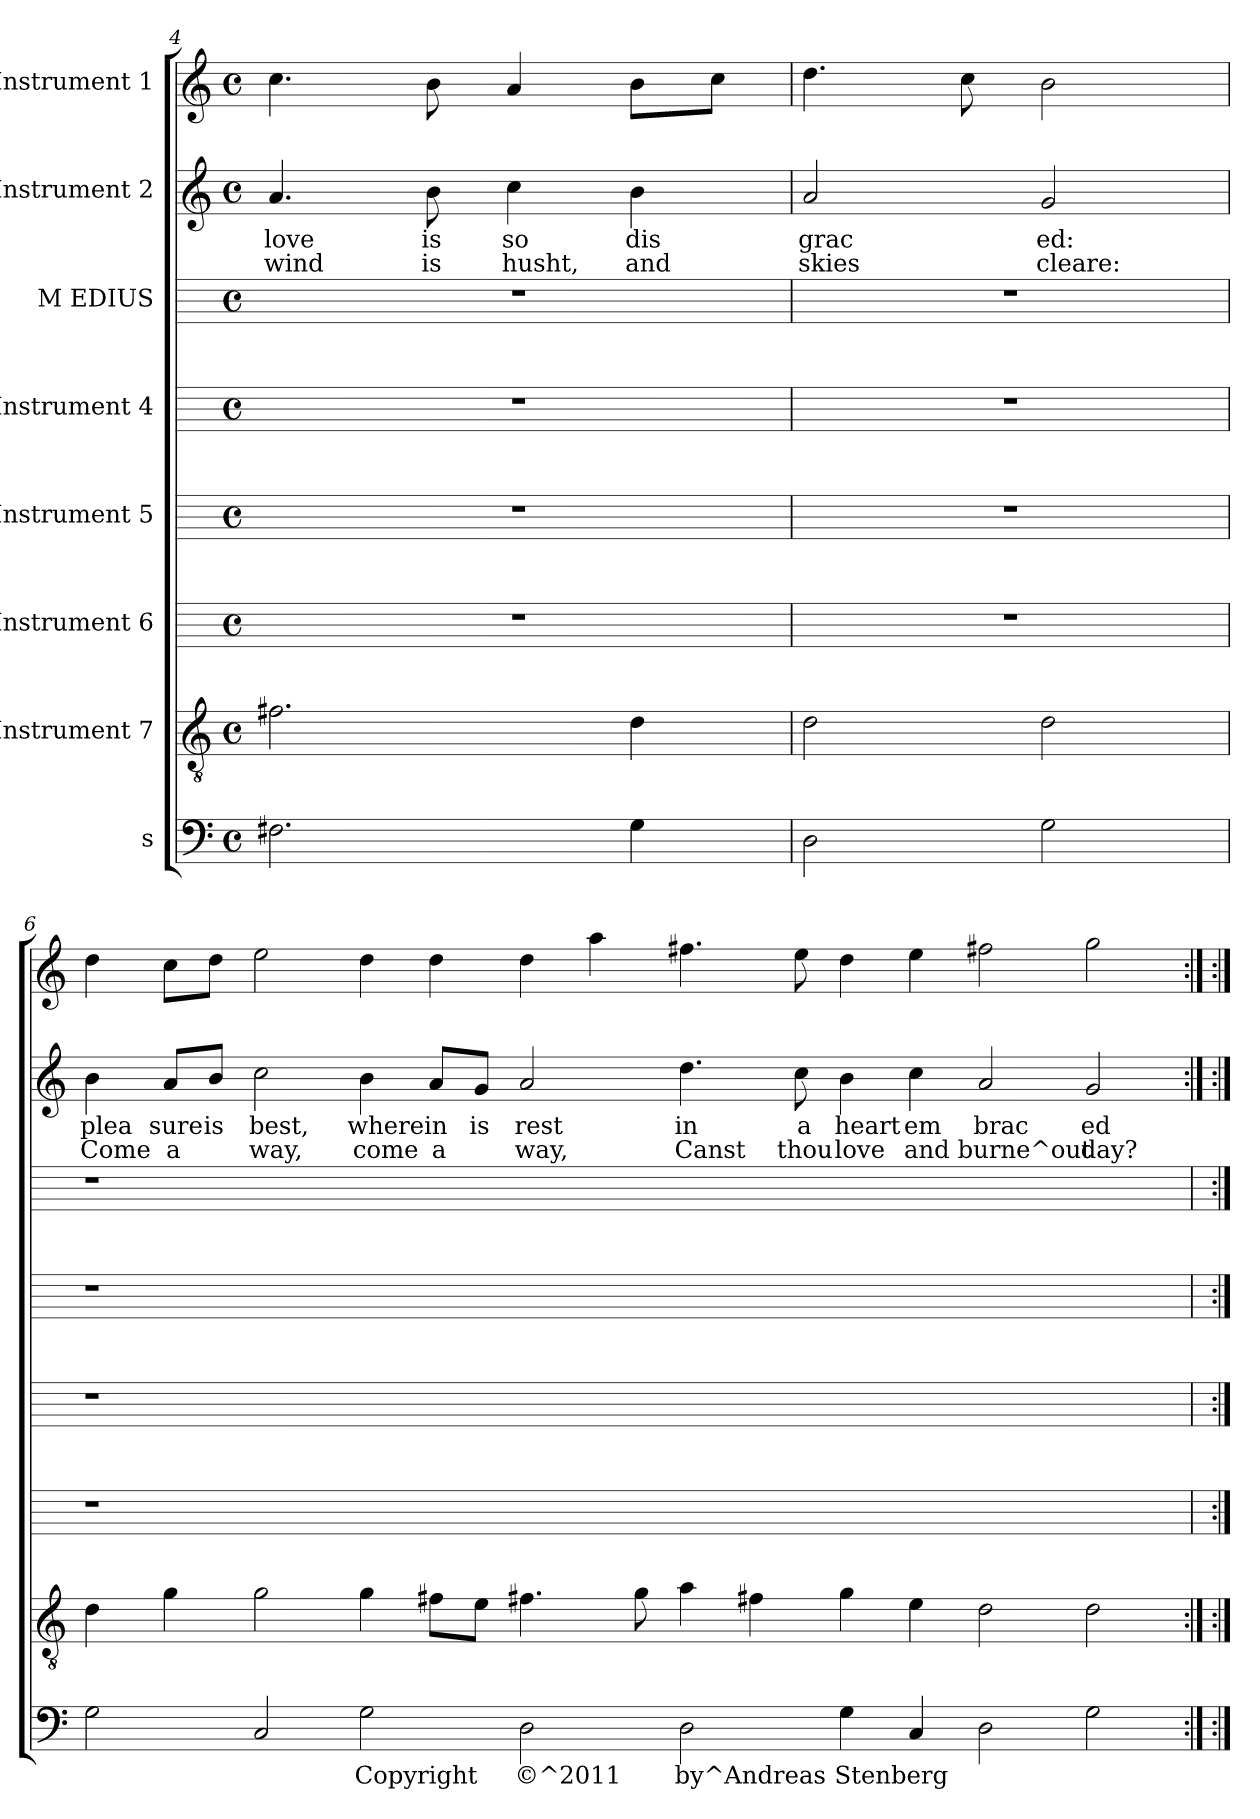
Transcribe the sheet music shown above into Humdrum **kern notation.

**kern	**text	**kern	**text	**kern	**kern	**kern	**kern	**kern	**text	**text	**kern	**text
*part8	*part8	*part7	*part7	*part6	*part5	*part4	*part3	*part2	*part2	*part2	*part1	*part1
*staff8	*staff8	*staff7	*staff7	*staff6	*staff5	*staff4	*staff3	*staff2	*staff2	*staff2	*staff1	*staff1
*I"s	*	*I"Instrument 7	*	*I"Instrument 6	*I"Instrument 5	*I"Instrument 4	*I"M EDIUS	*I"Instrument 2	*	*	*I"Instrument 1	*
*clefF4	*	*clefGv2	*	*	*	*	*	*clefG2	*	*	*clefG2	*
*k[]	*	*k[]	*	*k[]	*k[]	*k[]	*k[]	*k[]	*	*	*k[]	*
*C:	*	*C:	*	*C:	*C:	*C:	*C:	*C:	*	*	*C:	*
*M4/4	*	*M4/4	*	*M4/4	*M4/4	*M4/4	*M4/4	*M4/4	*	*	*M4/4	*
*met(c)	*	*met(c)	*	*met(c)	*met(c)	*met(c)	*met(c)	*met(c)	*	*	*met(c)	*
=4	=4	=4	=4	=4	=4	=4	=4	=4	=4	=4	=4	=4
!	!LO:LY:b	!	!LO:LY:b:cj	!	!	!	!	!	!LO:LY:b:cj	!LO:LY:b:cj	!	!LO:LY:b:cj
2.F#X\	.	2.f#X\	.	1r	1r	1r	1r	4.a/	love	wind	4.cc\	.
!	!	!	!	!	!	!	!	!	!LO:LY:b:cj	!LO:LY:b:cj	!	!LO:LY:b:cj
.	.	.	.	.	.	.	.	8b\	is	is	8b\	.
!	!	!	!	!	!	!	!	!	!LO:LY:b:cj	!LO:LY:b:cj	!	!LO:LY:b:cj
.	.	.	.	.	.	.	.	4cc\	so	husht,	4a/	.
!	!LO:LY:b	!	!LO:LY:b:cj	!	!	!	!	!	!LO:LY:b:cj	!LO:LY:b:cj	!	!LO:LY:b:cj
4G\	.	4d\	.	.	.	.	.	4b\	dis	and	8b\L	.
!	!	!	!	!	!	!	!	!	!	!	!	!LO:LY:b:cj
.	.	.	.	.	.	.	.	.	.	.	8cc\J	.
=5	=5	=5	=5	=5	=5	=5	=5	=5	=5	=5	=5	=5
!	!LO:LY:b	!	!LO:LY:b:cj	!	!	!	!	!	!LO:LY:b:cj	!LO:LY:b:cj	!	!LO:LY:b:cj
2D\	.	2d\	.	1r	1r	1r	1r	2a/	grac	skies	4.dd\	.
!	!	!	!	!	!	!	!	!	!	!	!	!LO:LY:b:cj
.	.	.	.	.	.	.	.	.	.	.	8cc\	.
!	!LO:LY:b	!	!LO:LY:b:cj	!	!	!	!	!	!LO:LY:b:cj	!LO:LY:b:cj	!	!LO:LY:b:cj
2G\	.	2d\	.	.	.	.	.	2g/	ed:	cleare:	2b\	.
!!LO:PB:g=z
=6	=6	=6	=6	=6	=6	=6	=6	=6	=6	=6	=6	=6
!	!LO:LY:b	!	!LO:LY:b:cj	!	!	!	!	!	!LO:LY:b:cj	!LO:LY:b:cj	!	!LO:LY:b:cj
2G\	.	4d\	.	1r	1r	1r	1r	4b\	plea	Come	4dd\	.
!	!	!	!LO:LY:b:cj	!	!	!	!	!	!LO:LY:b:cj	!LO:LY:b:cj	!	!LO:LY:b:cj
.	.	4g\	.	.	.	.	.	8a/L	sure	a	8cc\L	.
!	!	!	!	!	!	!	!	!	!LO:LY:b:cj	!LO:LY:b:cj	!	!LO:LY:b:cj
.	.	.	.	.	.	.	.	8b/J	is	.	8dd\J	.
!	!LO:LY:b	!	!LO:LY:b:cj	!	!	!	!	!	!LO:LY:b:cj	!LO:LY:b:cj	!	!LO:LY:b:cj
2C/	.	2g\	.	.	.	.	.	2cc\	best,	way,	2ee\	.
!	!LO:LY:b	!	!LO:LY:b:cj	!	!	!	!	!	!LO:LY:b:cj	!LO:LY:b:cj	!	!LO:LY:b:cj
2G\	Copyright	4g\	.	0.ryy	0.ryy	0.ryy	0.ryy	4b\	where	come	4dd\	.
!	!	!	!LO:LY:b:cj	!	!	!	!	!	!LO:LY:b:cj	!LO:LY:b:cj	!	!LO:LY:b:cj
.	.	8f#X\L	.	.	.	.	.	8a/L	in	a	4dd\	.
!	!	!	!LO:LY:b:cj	!	!	!	!	!	!LO:LY:b:cj	!LO:LY:b:cj	!	!
.	.	8e\J	.	.	.	.	.	8g/J	is	.	.	.
!	!LO:LY:b	!	!LO:LY:b:cj	!	!	!	!	!	!LO:LY:b:cj	!LO:LY:b:cj	!	!LO:LY:b:cj
2D\	©^2011	4.f#X\	.	.	.	.	.	2a/	rest	way,	4dd\	.
!	!	!	!	!	!	!	!	!	!	!	!	!LO:LY:b:cj
.	.	.	.	.	.	.	.	.	.	.	4aa\	.
!	!	!	!LO:LY:b:cj	!	!	!	!	!	!	!	!	!
.	.	8g\	.	.	.	.	.	.	.	.	.	.
!	!LO:LY:b	!	!LO:LY:b:cj	!	!	!	!	!	!LO:LY:b:cj	!LO:LY:b:cj	!	!LO:LY:b:cj
2D\	by^Andreas	4a\	.	.	.	.	.	4.dd\	in	Canst	4.ff#X\	.
!	!	!	!LO:LY:b:cj	!	!	!	!	!	!	!	!	!
.	.	4f#X\	.	.	.	.	.	.	.	.	.	.
!	!	!	!	!	!	!	!	!	!LO:LY:b:cj	!LO:LY:b:cj	!	!LO:LY:b:cj
.	.	.	.	.	.	.	.	8cc\	a	thou	8ee\	.
!	!LO:LY:b	!	!LO:LY:b:cj	!	!	!	!	!	!LO:LY:b:cj	!LO:LY:b:cj	!	!LO:LY:b:cj
4G\	Stenberg	4g\	.	.	.	.	.	4b\	heart	love	4dd\	.
!	!LO:LY:b	!	!LO:LY:b:cj	!	!	!	!	!	!LO:LY:b:cj	!LO:LY:b:cj	!	!LO:LY:b:cj
4C/	.	4e\	.	.	.	.	.	4cc\	em	and	4ee\	.
!	!LO:LY:b	!	!LO:LY:b:cj	!	!	!	!	!	!LO:LY:b:cj	!LO:LY:b:cj	!	!LO:LY:b:cj
2D\	.	2d\	.	.	.	.	.	2a/	brac	burne^out	2ff#X\	.
!	!LO:LY:b	!	!LO:LY:b:cj	!	!	!	!	!	!LO:LY:b:cj	!LO:LY:b:cj	!	!LO:LY:b:cj
2G\	.	2d\	.	.	.	.	.	2g/	ed	day?	2gg\	.
=:|!	=:|!	=:|!	=:|!	=	=	=	=	=:|!	=:|!	=:|!	=:|!	=:|!
*-	*-	*-	*-	*-	*-	*-	*-	*-	*-	*-	*-	*-
